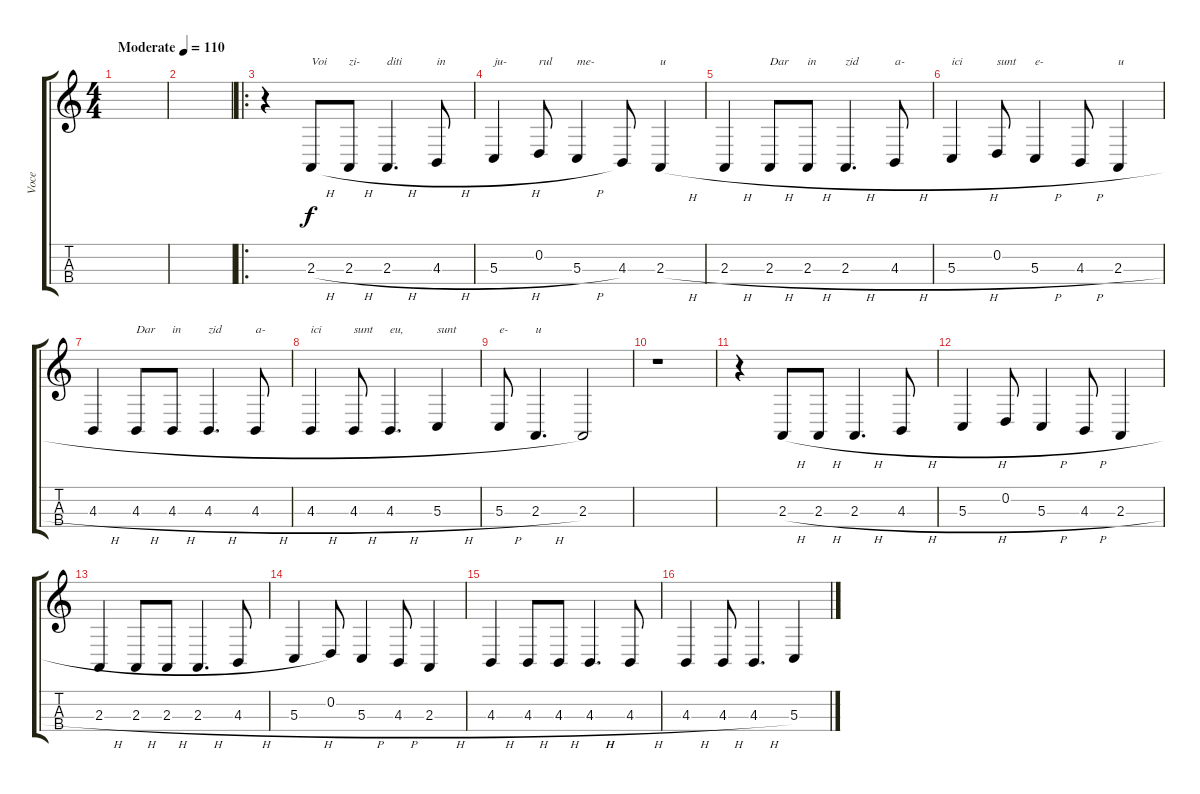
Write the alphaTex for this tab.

\track ("Voce" "Voce") {instrument cello}
\staff {score tabs}
\tuning (A3 D3 G2 C2) {hide}
\ts (4 4)
\tempo (110 "Moderate")
\clef g2
\ks c
|
|
\ro
r.4 2.3{h}.8{txt "Voi"} 2.3{h}.8{txt "zi-"} 2.3{h}.4{d txt "diti"} 4.3{h}.8{txt "in"} |
5.3{h}.4{txt "ju-"} 0.2.8{txt "rul"} 5.3{h}.4{txt "me-"} 4.3.8 2.3{h}.4{txt "u"} |
2.3{h}.4 2.3{h}.8{txt "Dar"} 2.3{h}.8{txt "in"} 2.3{h}.4{d txt "zid"} 4.3{h}.8{txt "a-"} |
5.3{h}.4{txt "ici"} 0.2.8{txt "sunt"} 5.3{h}.4{txt "e-"} 4.3{h}.8 2.3{h}.4{txt "u"} |
4.3{h}.4 4.3{h}.8{txt "Dar"} 4.3{h}.8{txt "in"} 4.3{h}.4{d txt "zid"} 4.3{h}.8{txt "a-"} |
4.3{h}.4{txt "ici"} 4.3{h}.8{txt "sunt"} 4.3{h}.4{d txt "eu,"} 5.3{h}.4{txt "sunt"} |
5.3{h}.8{txt "e-"} 2.3{h}.4{d txt "u"} 2.3.2 |
r.1 |
r.4 2.3{h}.8 2.3{h}.8 2.3{h}.4{d} 4.3{h}.8 |
5.3{h}.4 0.2.8 5.3{h}.4 4.3{h}.8 2.3{h}.4 |
2.3{h}.4 2.3{h}.8 2.3{h}.8 2.3{h}.4{d} 4.3{h}.8 |
5.3{h}.4 0.2.8 5.3{h}.4 4.3{h}.8 2.3{h}.4 |
4.3{h}.4 4.3{h}.8 4.3{h}.8 4.3{h}.4{d} 4.3{h}.8 |
4.3{h}.4 4.3{h}.8 4.3{h}.4{d} 5.3{h}.4
